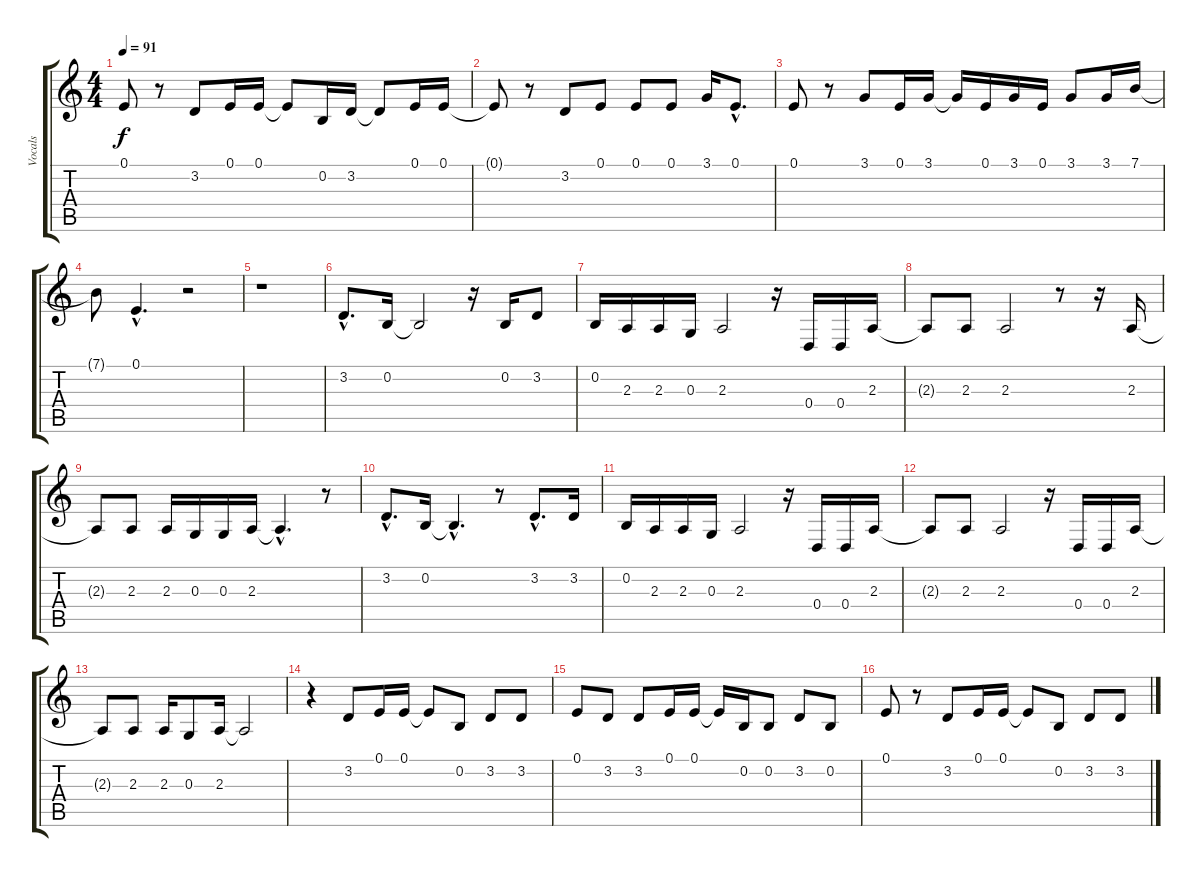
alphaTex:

\track ("Vocals" "Vocals") {instrument drawbarorgan}
\staff {score tabs}
\tuning (E4 B3 G3 D3 A2 E2) {hide}
\ts (4 4)
\tempo 91
\clef g2
\ks c
0.1{t}.8{dy f} r.8 3.2.8 0.1.16 0.1.16 0.1{t}.8 0.2.16 3.2.16 3.2{t}.8 0.1.16 0.1.16 |
0.1{t}.8 r.8 3.2.8 0.1.8 0.1.8 0.1.8 3.1.16 0.1{hac}.8{d} |
0.1.8 r.8 3.1.8 0.1.16 3.1.16 3.1{t}.16 0.1.16 3.1.16 0.1.16 3.1.8 3.1.16 7.1.16 |
7.1{t}.8 0.1{hac}.4{d} r.2 |
r.1 |
3.2{hac}.8{d} 0.2.16 0.2{t}.2 r.16 0.2.16 3.2.8 |
0.2.16 2.3.16 2.3.16 0.3.16 2.3.2 r.16 0.4.16 0.4.16 2.3.16 |
2.3{t}.8 2.3.8 2.3.2 r.8 r.16 2.3.16 |
2.3{t}.8 2.3.8 2.3.16 0.3.16 0.3.16 2.3.16 2.3{hac t}.4{d} r.8 |
3.2{hac}.8{d} 0.2.16 0.2{hac t}.4{d} r.8 3.2{hac}.8{d} 3.2.16 |
0.2.16 2.3.16 2.3.16 0.3.16 2.3.2 r.16 0.4.16 0.4.16 2.3.16 |
2.3{t}.8 2.3.8 2.3.2 r.16 0.4.16 0.4.16 2.3.16 |
2.3{t}.8 2.3.8 2.3.16 0.3.8 2.3.16 2.3{t}.2 |
r.4 3.2.8 0.1.16 0.1.16 0.1{t}.8 0.2.8 3.2.8 3.2.8 |
0.1.8 3.2.8 3.2.8 0.1.16 0.1.16 0.1{t}.16 0.2.16 0.2.8 3.2.8 0.2.8 |
0.1.8 r.8 3.2.8 0.1.16 0.1.16 0.1{t}.8 0.2.8 3.2.8 3.2.8
